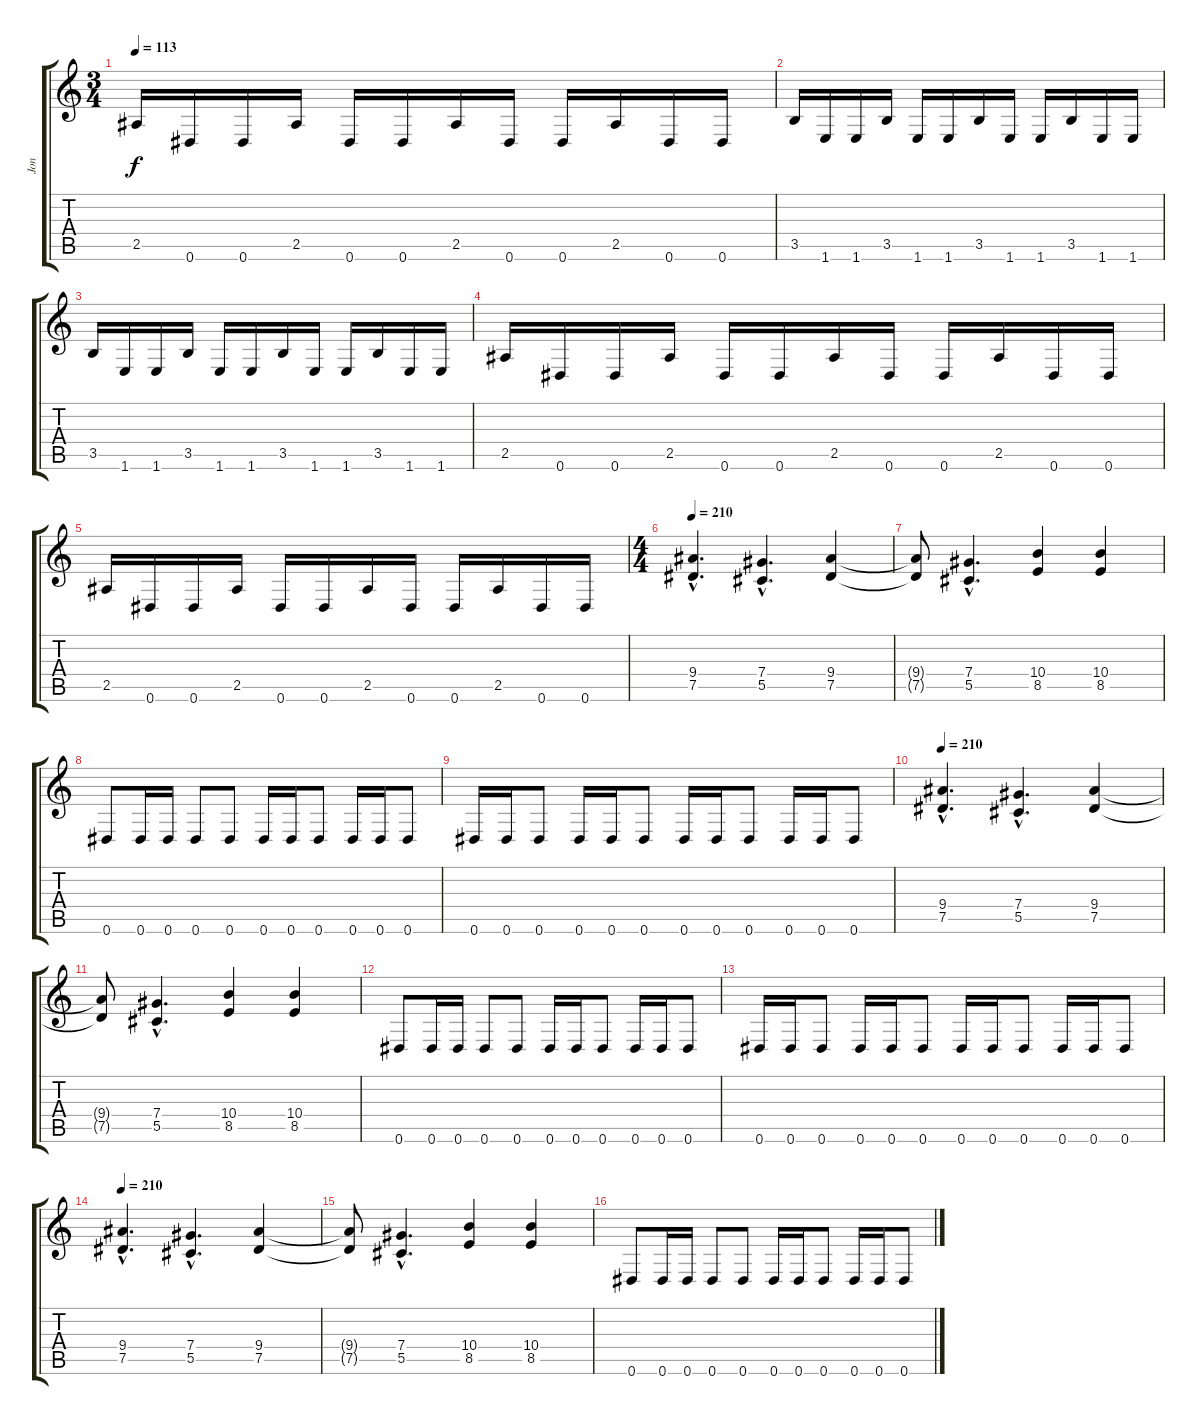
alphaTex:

\track ("Jon" "Jon") {instrument distortionguitar}
\staff {score tabs}
\tuning (Eb4 Bb3 Gb3 Db3 Ab2 Eb2) {hide}
\ts (3 4)
\tempo 113
\clef g2
\ks c
2.5.16{dy f} 0.6.16 0.6.16 2.5.16 0.6.16 0.6.16 2.5.16 0.6.16 0.6.16 2.5.16 0.6.16 0.6.16 |
3.5.16 1.6.16 1.6.16 3.5.16 1.6.16 1.6.16 3.5.16 1.6.16 1.6.16 3.5.16 1.6.16 1.6.16 |
3.5.16 1.6.16 1.6.16 3.5.16 1.6.16 1.6.16 3.5.16 1.6.16 1.6.16 3.5.16 1.6.16 1.6.16 |
2.5.16 0.6.16 0.6.16 2.5.16 0.6.16 0.6.16 2.5.16 0.6.16 0.6.16 2.5.16 0.6.16 0.6.16 |
2.5.16 0.6.16 0.6.16 2.5.16 0.6.16 0.6.16 2.5.16 0.6.16 0.6.16 2.5.16 0.6.16 0.6.16 |
\ts (4 4)
\tempo 210
(9.4{hac} 7.5{hac}).4{d} (7.4{hac} 5.5{hac}).4{d} (9.4 7.5).4 |
(9.4{t} 7.5{t}).8 (7.4{hac} 5.5{hac}).4{d} (10.4 8.5).4 (10.4 8.5).4 |
0.6.8 0.6.16 0.6.16 0.6.8 0.6.8 0.6.16 0.6.16 0.6.8 0.6.16 0.6.16 0.6.8 |
0.6.16 0.6.16 0.6.8 0.6.16 0.6.16 0.6.8 0.6.16 0.6.16 0.6.8 0.6.16 0.6.16 0.6.8 |
\tempo 210
(9.4{hac} 7.5{hac}).4{d} (7.4{hac} 5.5{hac}).4{d} (9.4 7.5).4 |
(9.4{t} 7.5{t}).8 (7.4{hac} 5.5{hac}).4{d} (10.4 8.5).4 (10.4 8.5).4 |
0.6.8 0.6.16 0.6.16 0.6.8 0.6.8 0.6.16 0.6.16 0.6.8 0.6.16 0.6.16 0.6.8 |
0.6.16 0.6.16 0.6.8 0.6.16 0.6.16 0.6.8 0.6.16 0.6.16 0.6.8 0.6.16 0.6.16 0.6.8 |
\tempo 210
(9.4{hac} 7.5{hac}).4{d} (7.4{hac} 5.5{hac}).4{d} (9.4 7.5).4 |
(9.4{t} 7.5{t}).8 (7.4{hac} 5.5{hac}).4{d} (10.4 8.5).4 (10.4 8.5).4 |
0.6.8 0.6.16 0.6.16 0.6.8 0.6.8 0.6.16 0.6.16 0.6.8 0.6.16 0.6.16 0.6.8
